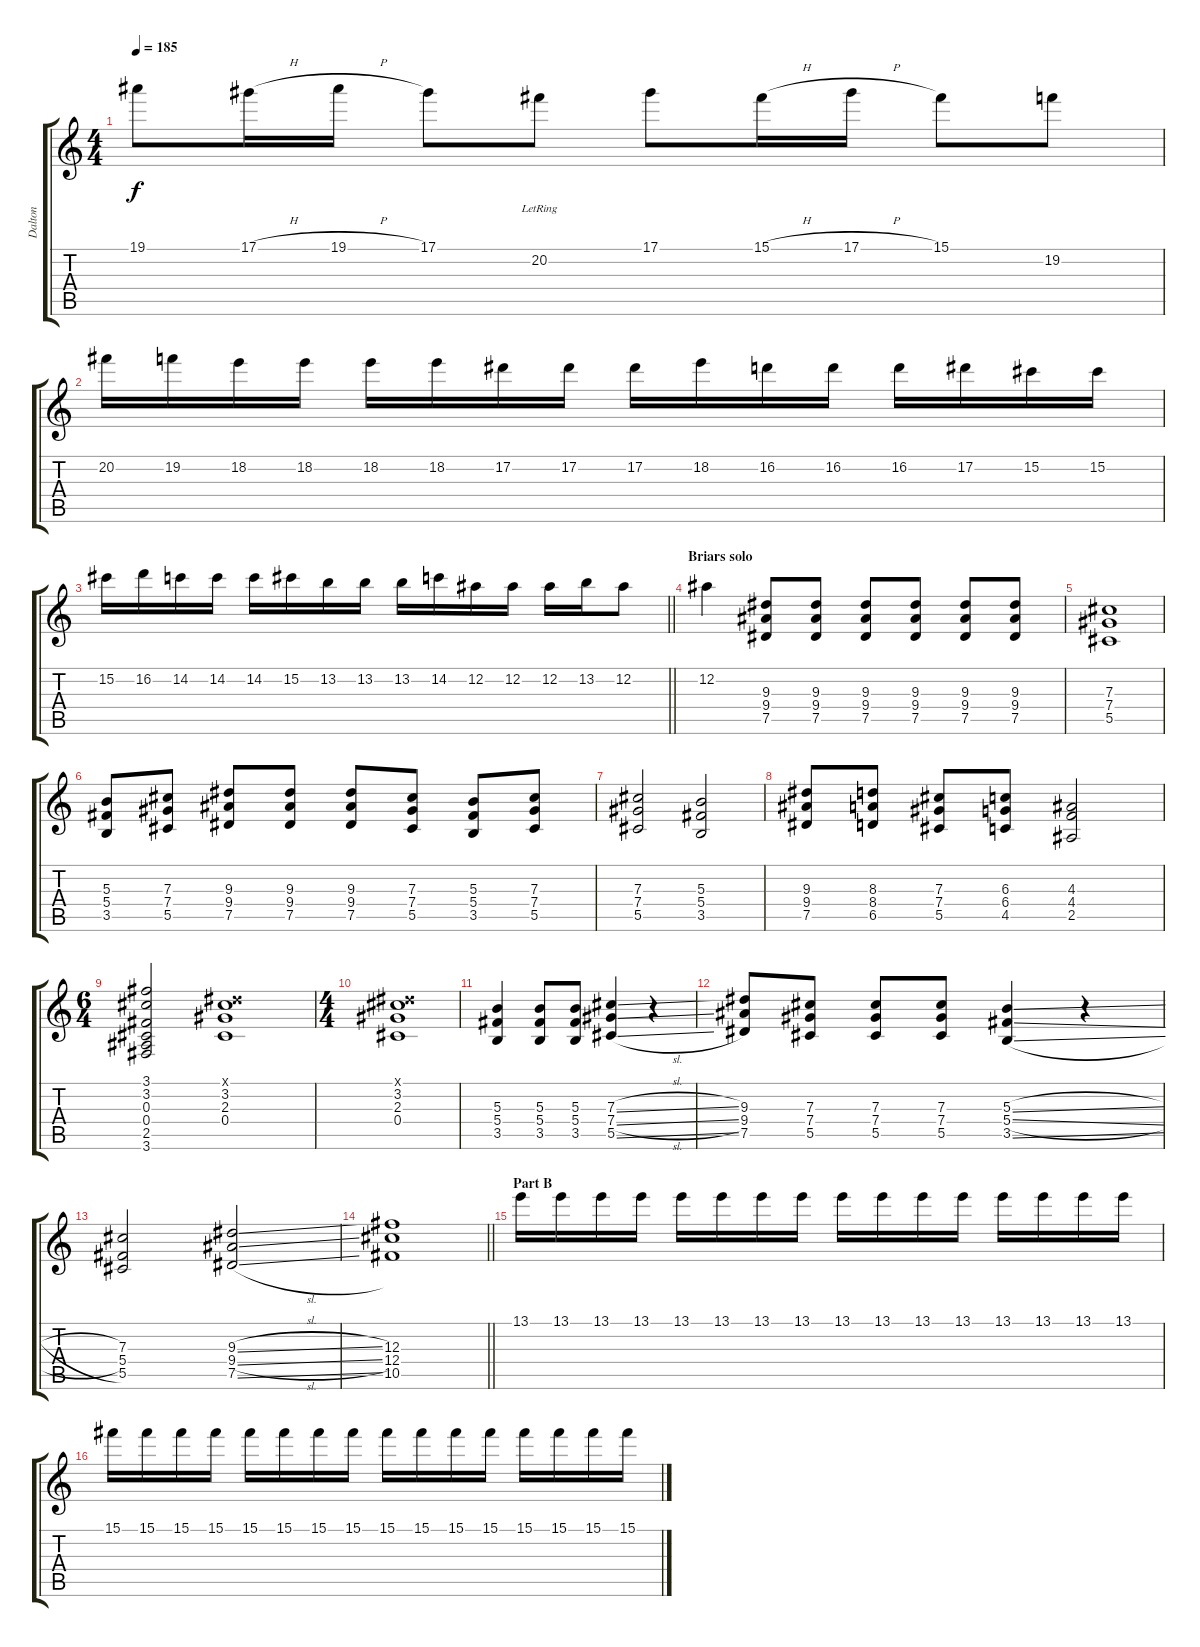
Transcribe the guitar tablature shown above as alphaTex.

\track ("Dalton" "Dalton") {instrument overdrivenguitar}
\staff {score tabs}
\tuning (Eb4 Bb3 Gb3 Db3 Ab2 Eb2) {hide}
\ts (4 4)
\tempo 185
\clef g2
\ks c
19.1.8{dy f} 17.1{h}.16 19.1{h}.16 17.1.8 20.2{lr}.8 17.1.8 15.1{h}.16 17.1{h}.16 15.1.8 19.2.8 |
20.2.16 19.2.16 18.2.16 18.2.16 18.2.16 18.2.16 17.2.16 17.2.16 17.2.16 18.2.16 16.2.16 16.2.16 16.2.16 17.2.16 15.2.16 15.2.16 |
\barLineRight lightlight
15.2.16 16.2.16 14.2.16 14.2.16 14.2.16 15.2.16 13.2.16 13.2.16 13.2.16 14.2.16 12.2.16 12.2.16 12.2.16 13.2.16 12.2.8 |
\section ("" "Briars solo")
12.2.4 (9.3 9.4 7.5).8 (9.3 9.4 7.5).8 (9.3 9.4 7.5).8 (9.3 9.4 7.5).8 (9.3 9.4 7.5).8 (9.3 9.4 7.5).8 |
(7.3 7.4 5.5).1 |
(5.3 5.4 3.5).8 (7.3 7.4 5.5).8 (9.3 9.4 7.5).8 (9.3 9.4 7.5).8 (9.3 9.4 7.5).8 (7.3 7.4 5.5).8 (5.3 5.4 3.5).8 (7.3 7.4 5.5).8 |
(7.3 7.4 5.5).2 (5.3 5.4 3.5).2 |
(9.3 9.4 7.5).8 (8.3 8.4 6.5).8 (7.3 7.4 5.5).8 (6.3 6.4 4.5).8 (4.3 4.4 2.5).2 |
\ts (6 4)
(3.1 3.2 0.3 0.4 2.5 3.6).2 (0.1{x} 3.2 2.3 0.4).1 |
\ts (4 4)
(0.1{x} 3.2 2.3 0.4).1 |
(5.3 5.4 3.5).4 (5.3 5.4 3.5).8 (5.3 5.4 3.5).8 (7.3{sl} 7.4{sl} 5.5{sl}).4 r.4 |
(9.3 9.4 7.5).8 (7.3 7.4 5.5).8 (7.3 7.4 5.5).8 (7.3 7.4 5.5).8 (5.3{sl} 5.4{sl} 3.5{sl}).4 r.4 |
(7.3 5.4 5.5).2 (9.3{sl} 9.4{sl} 7.5{sl}).2 |
\barLineRight lightlight
(12.3 12.4 10.5).1 |
\section ("" "Part B")
13.1.16 13.1.16 13.1.16 13.1.16 13.1.16 13.1.16 13.1.16 13.1.16 13.1.16 13.1.16 13.1.16 13.1.16 13.1.16 13.1.16 13.1.16 13.1.16 |
15.1.16 15.1.16 15.1.16 15.1.16 15.1.16 15.1.16 15.1.16 15.1.16 15.1.16 15.1.16 15.1.16 15.1.16 15.1.16 15.1.16 15.1.16 15.1.16
